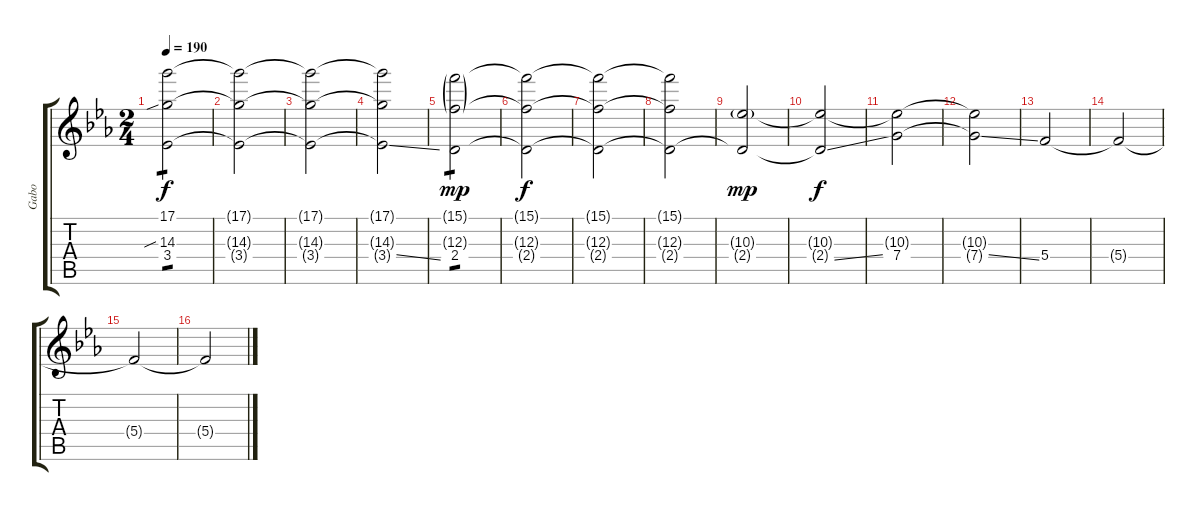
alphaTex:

\track ("Gabo" "Gabo") {instrument distortionguitar}
\staff {score tabs}
\tuning (D4 A3 F3 C3 G2 C2) {hide}
\ts (2 4)
\tempo 190
\clef g2
\ks eb
(17.1 14.3{sib} 3.4{t}).2{tp 1 dy f} |
(17.1{t} 14.3{t} 3.4{t}).2 |
(17.1{t} 14.3{t} 3.4{t}).2 |
(17.1{t} 14.3{t} 3.4{ss t}).2 |
(15.1{g} 12.3{g} 2.4).2{tp 1 dy mp} |
(15.1{t} 12.3{t} 2.4{t}).2{dy f} |
(15.1{t} 12.3{t} 2.4{t}).2 |
(15.1{t} 12.3{t} 2.4{t}).2 |
(10.3{g} 2.4{t}).2{dy mp} |
(10.3{t} 2.4{ss t}).2{dy f} |
(10.3{t} 7.4).2 |
(10.3{t} 7.4{ss t}).2 |
5.4.2 |
5.4{t}.2 |
5.4{t}.2 |
5.4{t}.2
